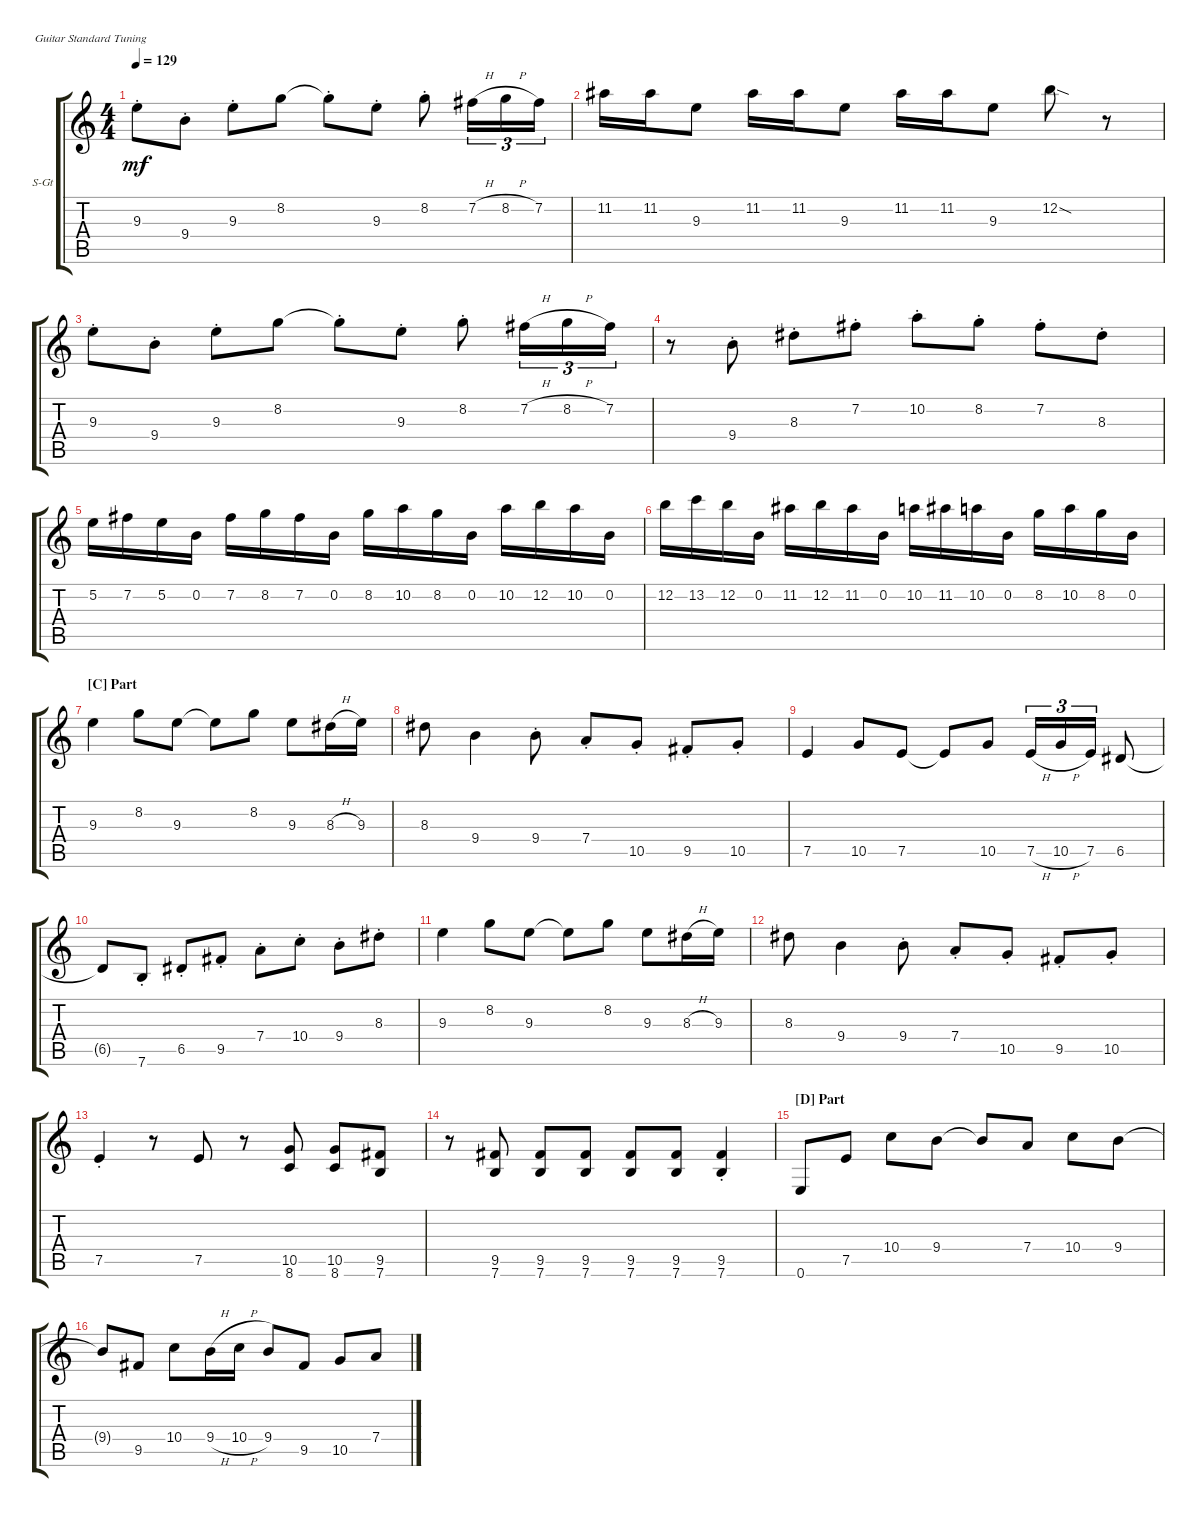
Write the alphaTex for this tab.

\defaultSystemsLayout 4
\bracketExtendMode groupsimilarinstruments
\firstSystemTrackNameOrientation horizontal
\otherSystemsTrackNameOrientation horizontal
\track ("Rodrigo" "S-Gt") {mute instrument acousticguitarsteel}
\staff {score tabs}
\tuning (E4 B3 G3 D3 A2 E2)
\ts (4 4)
\tempo 129
\clef g2
\ks c
9.3{st}.8{dy mf} 9.4{st}.8 9.3{st}.8 8.2.8 8.2{st t}.8 9.3{st}.8 8.2{st}.8 7.2{h}.16{tu (3 2)} 8.2{h}.16{tu (3 2)} 7.2.16{tu (3 2)} |
11.2.16 11.2.16 9.3.8 11.2.16 11.2.16 9.3.8 11.2.16 11.2.16 9.3.8 12.2{sod}.8 r.8 |
9.3{st}.8 9.4{st}.8 9.3{st}.8 8.2.8 8.2{st t}.8 9.3{st}.8 8.2{st}.8 7.2{h}.16{tu (3 2)} 8.2{h}.16{tu (3 2)} 7.2.16{tu (3 2)} |
r.8 9.4{st}.8 8.3{st}.8 7.2{st}.8 10.2{st}.8 8.2{st}.8 7.2{st}.8 8.3{st}.8 |
5.2.16 7.2.16 5.2.16 0.2.16 7.2.16 8.2.16 7.2.16 0.2.16 8.2.16 10.2.16 8.2.16 0.2.16 10.2.16 12.2.16 10.2.16 0.2.16 |
12.2.16 13.2.16 12.2.16 0.2.16 11.2.16 12.2.16 11.2.16 0.2.16 10.2.16 11.2.16 10.2.16 0.2.16 8.2.16 10.2.16 8.2.16 0.2.16 |
\section ("C" "Part")
9.3.4 8.2.8 9.3.8 9.3{t}.8 8.2.8 9.3.8 8.3{h}.16 9.3.16 |
8.3.8 9.4.4 9.4{st}.8 7.4{st}.8 10.5{st}.8 9.5{st}.8 10.5{st}.8 |
7.5.4 10.5.8 7.5.8 7.5{t}.8 10.5.8 7.5{h}.16{tu (3 2)} 10.5{h}.16{tu (3 2)} 7.5.16{tu (3 2)} 6.5.8 |
6.5{t}.8 7.6{st}.8 6.5{st}.8 9.5{st}.8 7.4{st}.8 10.4{st}.8 9.4{st}.8 8.3{st}.8 |
9.3.4 8.2.8 9.3.8 9.3{t}.8 8.2.8 9.3.8 8.3{h}.16 9.3.16 |
8.3.8 9.4.4 9.4{st}.8 7.4{st}.8 10.5{st}.8 9.5{st}.8 10.5{st}.8 |
7.5{st}.4 r.8 7.5.8 r.8 (10.5 8.6).8 (10.5 8.6).8 (9.5 7.6).8 |
r.8 (9.5 7.6).8 (9.5 7.6).8 (9.5 7.6).8 (9.5 7.6).8 (9.5 7.6).8 (9.5{st} 7.6{st}).4 |
\section ("D" "Part")
0.6.8 7.5.8 10.4.8 9.4.8 9.4{t}.8 7.4.8 10.4.8 9.4.8 |
9.4{t}.8 9.5.8 10.4.8 9.4{h}.16 10.4{h}.16 9.4.8 9.5.8 10.5.8 7.4.8
